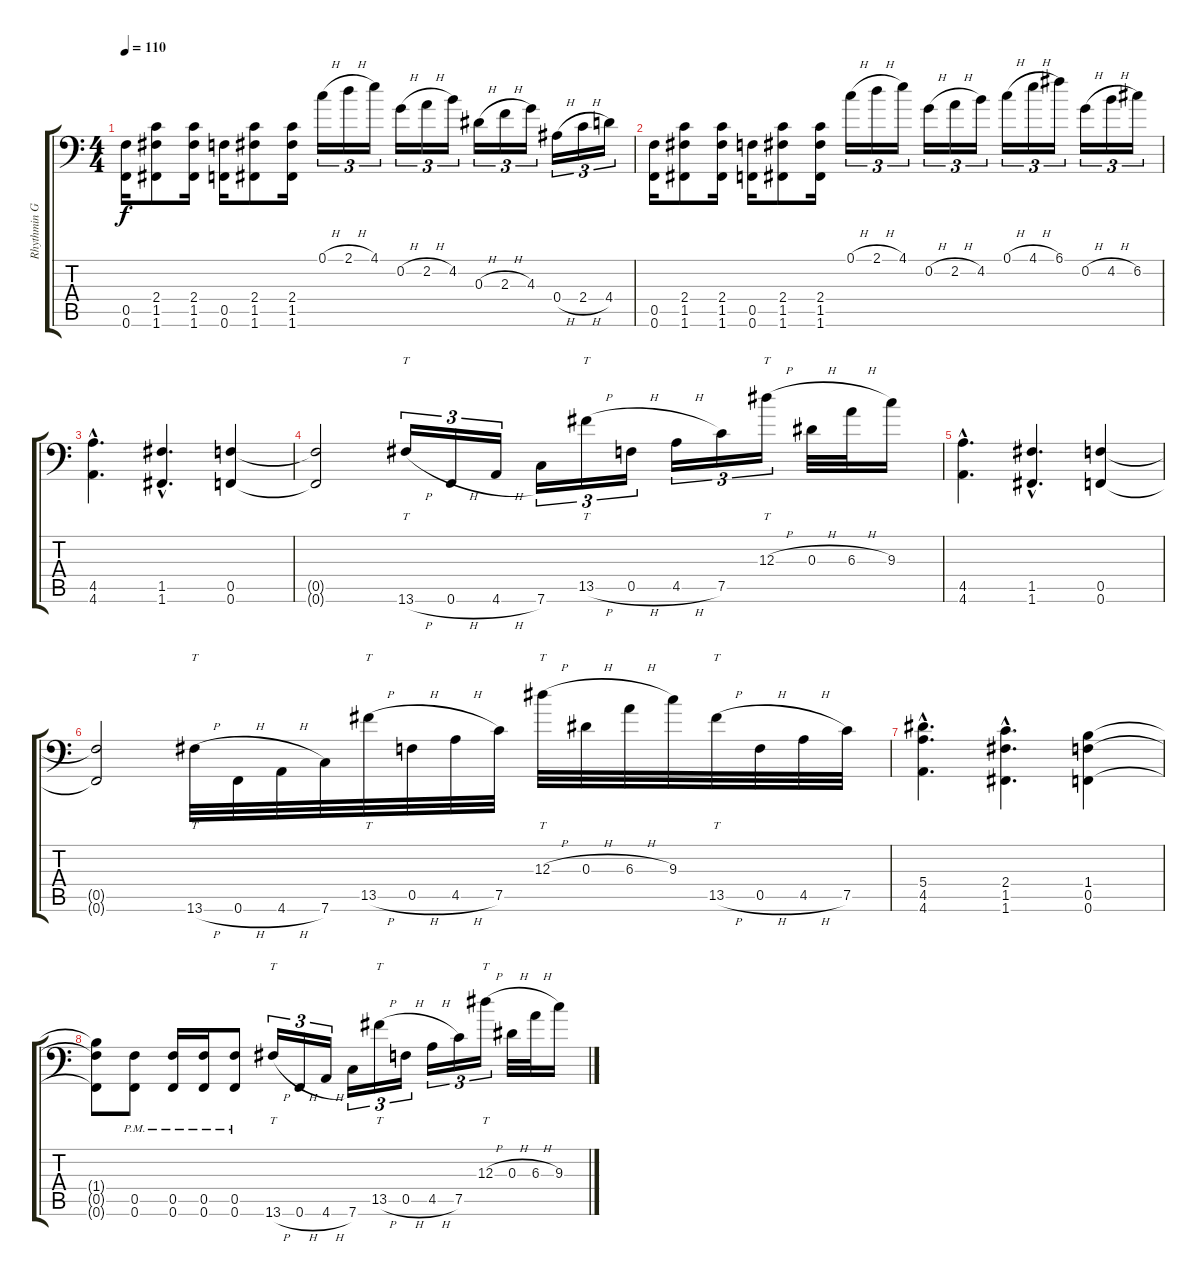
\track ("Rhythmin Guitar #1" "Rhythmin G") {instrument overdrivenguitar}
\staff {score tabs}
\tuning (C4 G3 Eb3 Bb2 F2 F1) {hide}
\ts (4 4)
\tempo 110
\clef f4
\ks c
(0.5 0.6).16{dy f} (2.4 1.5 1.6).8 (2.4 1.5 1.6).16 (0.5 0.6).16 (2.4 1.5 1.6).8 (2.4 1.5 1.6).16 0.1{h}.16{tu (3 2)} 2.1{h}.16{tu (3 2)} 4.1.16{tu (3 2)} 0.2{h}.16{tu (3 2)} 2.2{h}.16{tu (3 2)} 4.2.16{tu (3 2)} 0.3{h}.16{tu (3 2)} 2.3{h}.16{tu (3 2)} 4.3.16{tu (3 2)} 0.4{h}.16{tu (3 2)} 2.4{h}.16{tu (3 2)} 4.4.16{tu (3 2)} |
(0.5 0.6).16 (2.4 1.5 1.6).8 (2.4 1.5 1.6).16 (0.5 0.6).16 (2.4 1.5 1.6).8 (2.4 1.5 1.6).16 0.1{h}.16{tu (3 2)} 2.1{h}.16{tu (3 2)} 4.1.16{tu (3 2)} 0.2{h}.16{tu (3 2)} 2.2{h}.16{tu (3 2)} 4.2.16{tu (3 2)} 0.1{h}.16{tu (3 2)} 4.1{h}.16{tu (3 2)} 6.1.16{tu (3 2)} 0.2{h}.16{tu (3 2)} 4.2{h}.16{tu (3 2)} 6.2.16{tu (3 2)} |
(4.5{hac} 4.6{hac}).4{d} (1.5{hac} 1.6{hac}).4{d} (0.5 0.6).4 |
(0.5{t} 0.6{t}).2 13.6{h}.16{tt tu (3 2)} 0.6{h}.16{tu (3 2)} 4.6{h}.16{tu (3 2)} 7.6.16{tu (3 2)} 13.5{h}.16{tt tu (3 2)} 0.5{h}.16{tu (3 2)} 4.5{h}.16{tu (3 2)} 7.5.16{tu (3 2)} 12.3{h}.16{tt tu (3 2)} 0.3{h}.32 6.3{h}.32 9.3.16 |
(4.5{hac} 4.6{hac}).4{d} (1.5{hac} 1.6{hac}).4{d} (0.5 0.6).4 |
(0.5{t} 0.6{t}).2 13.6{h}.32{tt} 0.6{h}.32 4.6{h}.32 7.6.32 13.5{h}.32{tt} 0.5{h}.32 4.5{h}.32 7.5.32 12.3{h}.32{tt} 0.3{h}.32 6.3{h}.32 9.3.32 13.5{h}.32{tt} 0.5{h}.32 4.5{h}.32 7.5.32 |
(5.4{hac} 4.5{hac} 4.6{hac}).4{d} (2.4{hac} 1.5{hac} 1.6{hac}).4{d} (1.4 0.5 0.6).4 |
(1.4{t} 0.5{t} 0.6{t}).8 (0.5{pm} 0.6{pm}).8 (0.5{pm} 0.6{pm}).16 (0.5{pm} 0.6{pm}).16 (0.5{pm} 0.6{pm}).8 13.6{h}.16{tt tu (3 2)} 0.6{h}.16{tu (3 2)} 4.6{h}.16{tu (3 2)} 7.6.16{tu (3 2)} 13.5{h}.16{tt tu (3 2)} 0.5{h}.16{tu (3 2)} 4.5{h}.16{tu (3 2)} 7.5.16{tu (3 2)} 12.3{h}.16{tt tu (3 2)} 0.3{h}.32 6.3{h}.32 9.3.16
